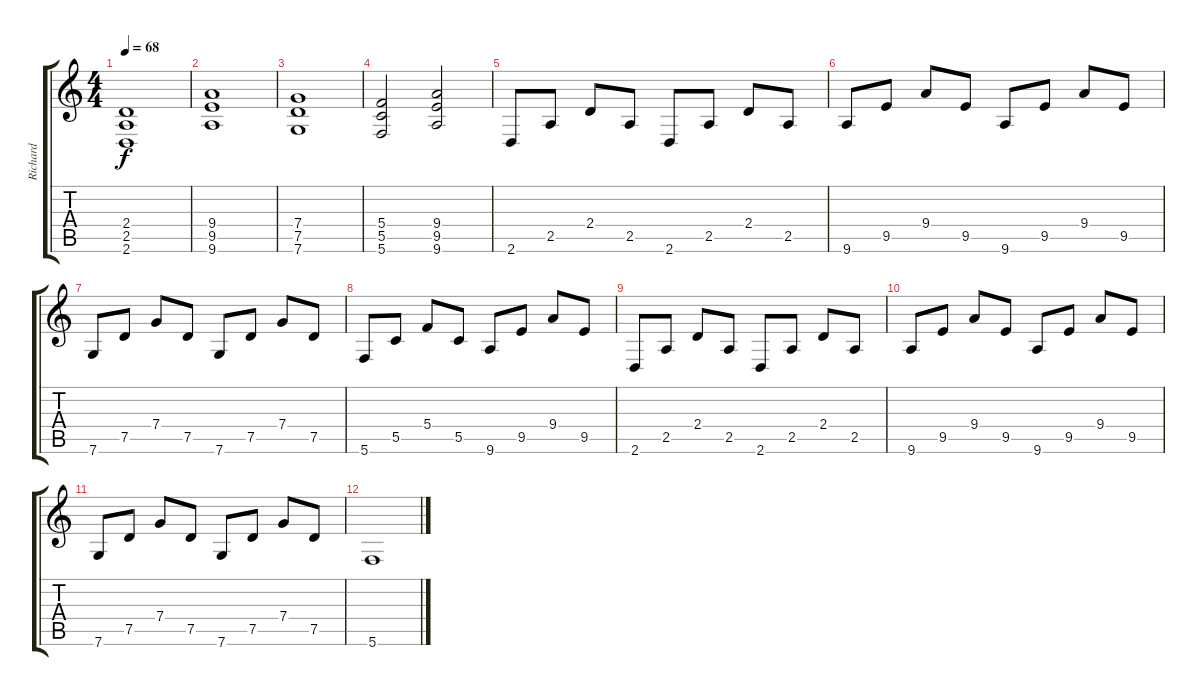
\track ("Richard" "Richard") {instrument acousticguitarnylon}
\staff {score tabs}
\tuning (D4 A3 F3 C3 G2 C2) {hide}
\ts (4 4)
\tempo 68
\clef g2
\ks c
(2.4 2.5 2.6).1{dy f} |
(9.4 9.5 9.6).1 |
(7.4 7.5 7.6).1 |
(5.4 5.5 5.6).2 (9.4 9.5 9.6).2 |
2.6.8 2.5.8 2.4.8 2.5.8 2.6.8 2.5.8 2.4.8 2.5.8 |
9.6.8 9.5.8 9.4.8 9.5.8 9.6.8 9.5.8 9.4.8 9.5.8 |
7.6.8 7.5.8 7.4.8 7.5.8 7.6.8 7.5.8 7.4.8 7.5.8 |
5.6.8 5.5.8 5.4.8 5.5.8 9.6.8 9.5.8 9.4.8 9.5.8 |
2.6.8 2.5.8 2.4.8 2.5.8 2.6.8 2.5.8 2.4.8 2.5.8 |
9.6.8 9.5.8 9.4.8 9.5.8 9.6.8 9.5.8 9.4.8 9.5.8 |
7.6.8 7.5.8 7.4.8 7.5.8 7.6.8 7.5.8 7.4.8 7.5.8 |
5.6.1
